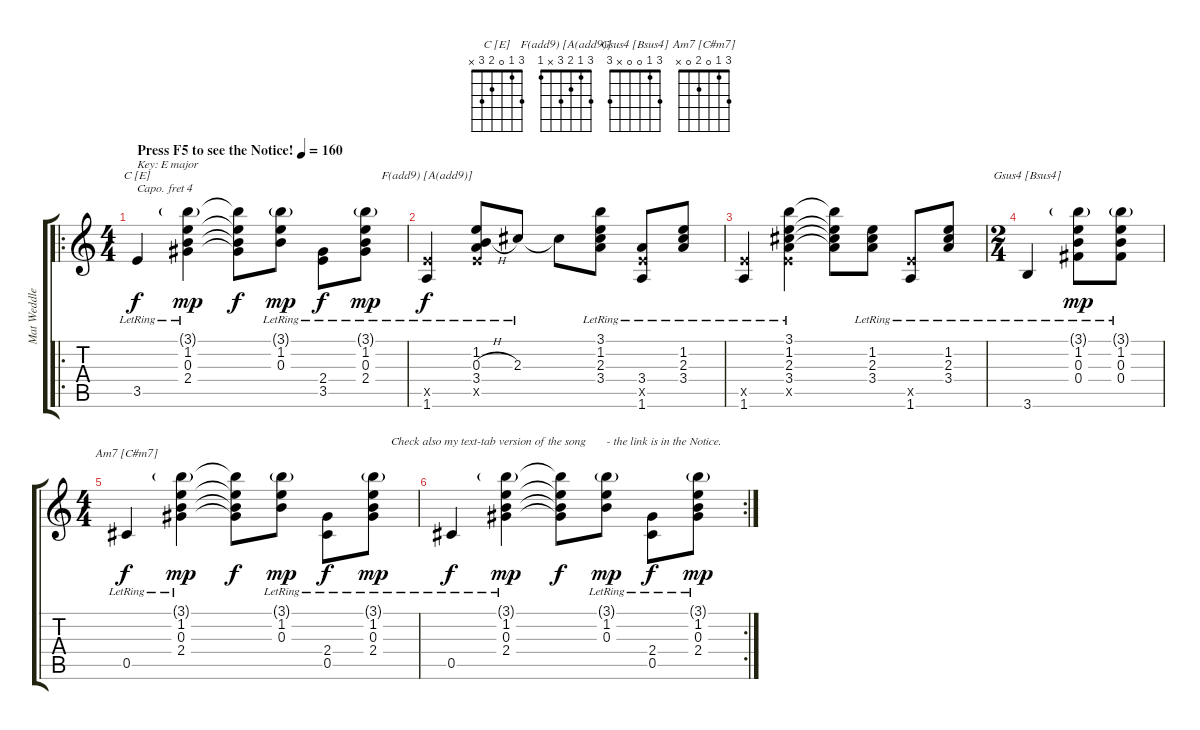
\track ("Mat Weddle" "Mat Weddle") {instrument acousticguitarsteel}
\staff {score tabs}
\capo 4
\tuning (E4 B3 G3 D3 A2 E2) {hide}
\chord ("C [E]" 3 1 0 2 3 x)
\chord ("F(add9) [A(add9)]" 3 1 2 3 x 1)
\chord ("Gsus4 [Bsus4]" 3 1 0 0 x 3)
\chord ("Am7 [C#m7]" 3 1 0 2 0 x)
\ro
\ts (4 4)
\tempo (160 "Press F5 to see the Notice!")
\clef g2
\ks c
3.5{lr}.4{ch "C [E]" txt "Key: E major" dy f instrument acousticguitarsteel} (3.1{g lr} 1.2{lr} 0.3{lr} 2.4{lr}).4{dy mp} (3.1{t} 1.2{t} 0.3{t} 2.4{t}).8{dy f} (3.1{g lr} 1.2{lr} 0.3{lr}).8{dy mp} (2.4{lr} 3.5{lr}).8{dy f} (3.1{g lr} 1.2{lr} 0.3{lr} 2.4).8{dy mp} |
(3.5{x} 1.6{lr}).4{ch "F(add9) [A(add9)]" dy f} (1.2{lr} 0.3{h lr} 3.4{lr} 3.5{x}).8 2.3{lr}.8 2.3{t}.8 (3.1{lr} 1.2{lr} 2.3{lr} 3.4{lr}).8 (3.4{lr} 3.5{x} 1.6{lr}).8 (1.2{lr} 2.3{lr} 3.4{lr}).8 |
(3.5{x} 1.6{lr}).4 (3.1{lr} 1.2{lr} 2.3{lr} 3.4{lr} 3.5{x}).4 (3.1{t} 1.2{t} 2.3{t} 3.4{t}).8 (1.2{lr} 2.3{lr} 3.4{lr}).8 (3.5{x} 1.6{lr}).8 (1.2{lr} 2.3 3.4).8 |
\ts (2 4)
3.6{lr}.4{ch "Gsus4 [Bsus4]"} (3.1{g lr} 1.2{lr} 0.3{lr} 0.4{lr}).8{dy mp} (3.1{g lr} 1.2{lr} 0.3{lr} 0.4).8 |
\ts (4 4)
0.5{lr}.4{ch "Am7 [C#m7]" dy f} (3.1{g lr} 1.2{lr} 0.3{lr} 2.4{lr}).4{dy mp} (3.1{t} 1.2{t} 0.3{t} 2.4{t}).8{dy f} (3.1{g lr} 1.2{lr} 0.3{lr}).8{dy mp} (2.4{lr} 0.5{lr}).8{dy f} (3.1{g lr} 1.2{lr} 0.3{lr} 2.4{lr}).8{txt "      Check also my text-tab version of the song" dy mp} |
\rc 2
0.5{lr}.4{dy f} (3.1{g lr} 1.2{lr} 0.3{lr} 2.4{lr}).4{dy mp} (3.1{t} 1.2{t} 0.3{t} 2.4{t}).8{dy f} (3.1{g lr} 1.2{lr} 0.3{lr}).8{txt "- the link is in the Notice." dy mp} (2.4{lr} 0.5{lr}).8{dy f} (3.1{g lr} 1.2{lr} 0.3{lr} 2.4{lr}).8{dy mp}
